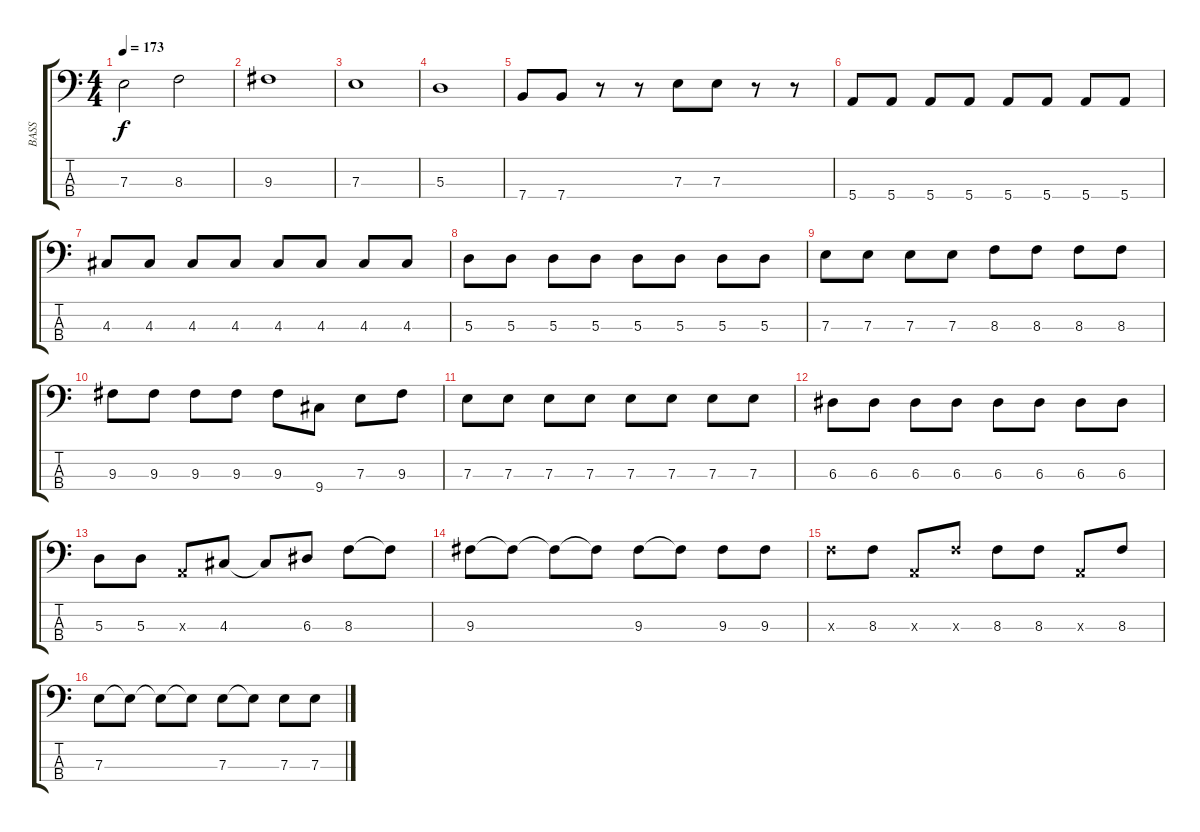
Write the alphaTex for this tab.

\track ("BASS" "BASS") {instrument electricbassfinger}
\staff {score tabs}
\tuning (G2 D2 A1 E1) {hide}
\ts (4 4)
\tempo 173
\clef f4
\ks c
7.3.2{dy f} 8.3.2 |
9.3.1 |
7.3.1 |
5.3.1 |
7.4.8 7.4.8 r.8 r.8 7.3.8 7.3.8 r.8 r.8 |
5.4.8 5.4.8 5.4.8 5.4.8 5.4.8 5.4.8 5.4.8 5.4.8 |
4.3.8 4.3.8 4.3.8 4.3.8 4.3.8 4.3.8 4.3.8 4.3.8 |
5.3.8 5.3.8 5.3.8 5.3.8 5.3.8 5.3.8 5.3.8 5.3.8 |
7.3.8 7.3.8 7.3.8 7.3.8 8.3.8 8.3.8 8.3.8 8.3.8 |
9.3.8 9.3.8 9.3.8 9.3.8 9.3.8 9.4.8 7.3.8 9.3.8 |
7.3.8 7.3.8 7.3.8 7.3.8 7.3.8 7.3.8 7.3.8 7.3.8 |
6.3.8 6.3.8 6.3.8 6.3.8 6.3.8 6.3.8 6.3.8 6.3.8 |
5.3.8 5.3.8 0.3{x}.8 4.3.8 4.3{t}.8 6.3.8 8.3.8 8.3{t}.8 |
9.3.8 9.3{t}.8 9.3{t}.8 9.3{t}.8 9.3.8 9.3{t}.8 9.3.8 9.3.8 |
8.3{x}.8 8.3.8 0.3{x}.8 8.3{x}.8 8.3.8 8.3.8 0.3{x}.8 8.3.8 |
7.3.8 7.3{t}.8 7.3{t}.8 7.3{t}.8 7.3.8 7.3{t}.8 7.3.8 7.3.8
